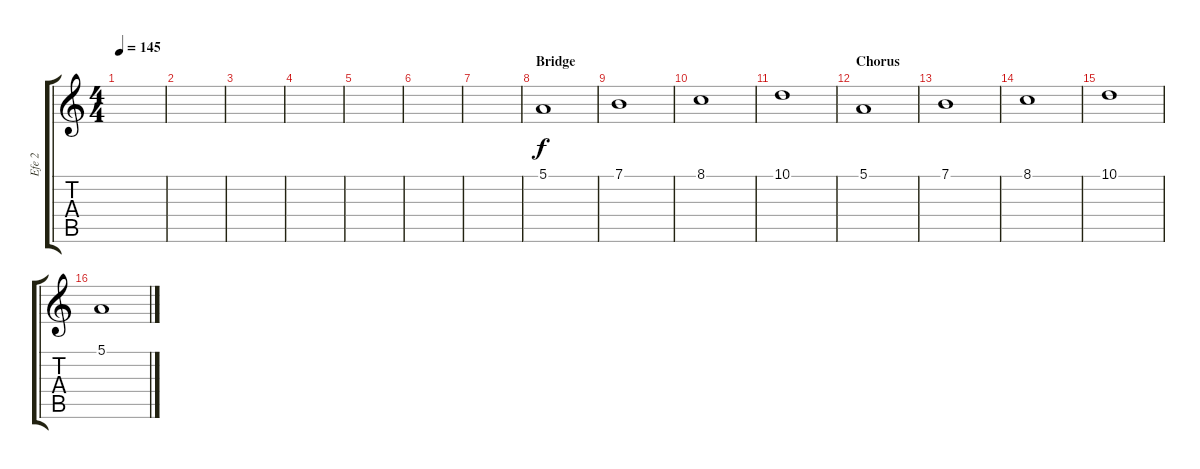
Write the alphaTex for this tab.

\track ("Efe 2" "Efe 2") {instrument pad7halo}
\staff {score tabs}
\tuning (E4 B3 G3 D3 A2 E2) {hide}
\ts (4 4)
\tempo 145
\clef g2
\ks c
|
|
|
|
|
|
|
\section ("" "Bridge")
5.1.1 |
7.1.1 |
8.1.1 |
10.1.1 |
\section ("" "Chorus")
5.1.1 |
7.1.1 |
8.1.1 |
10.1.1 |
5.1.1
